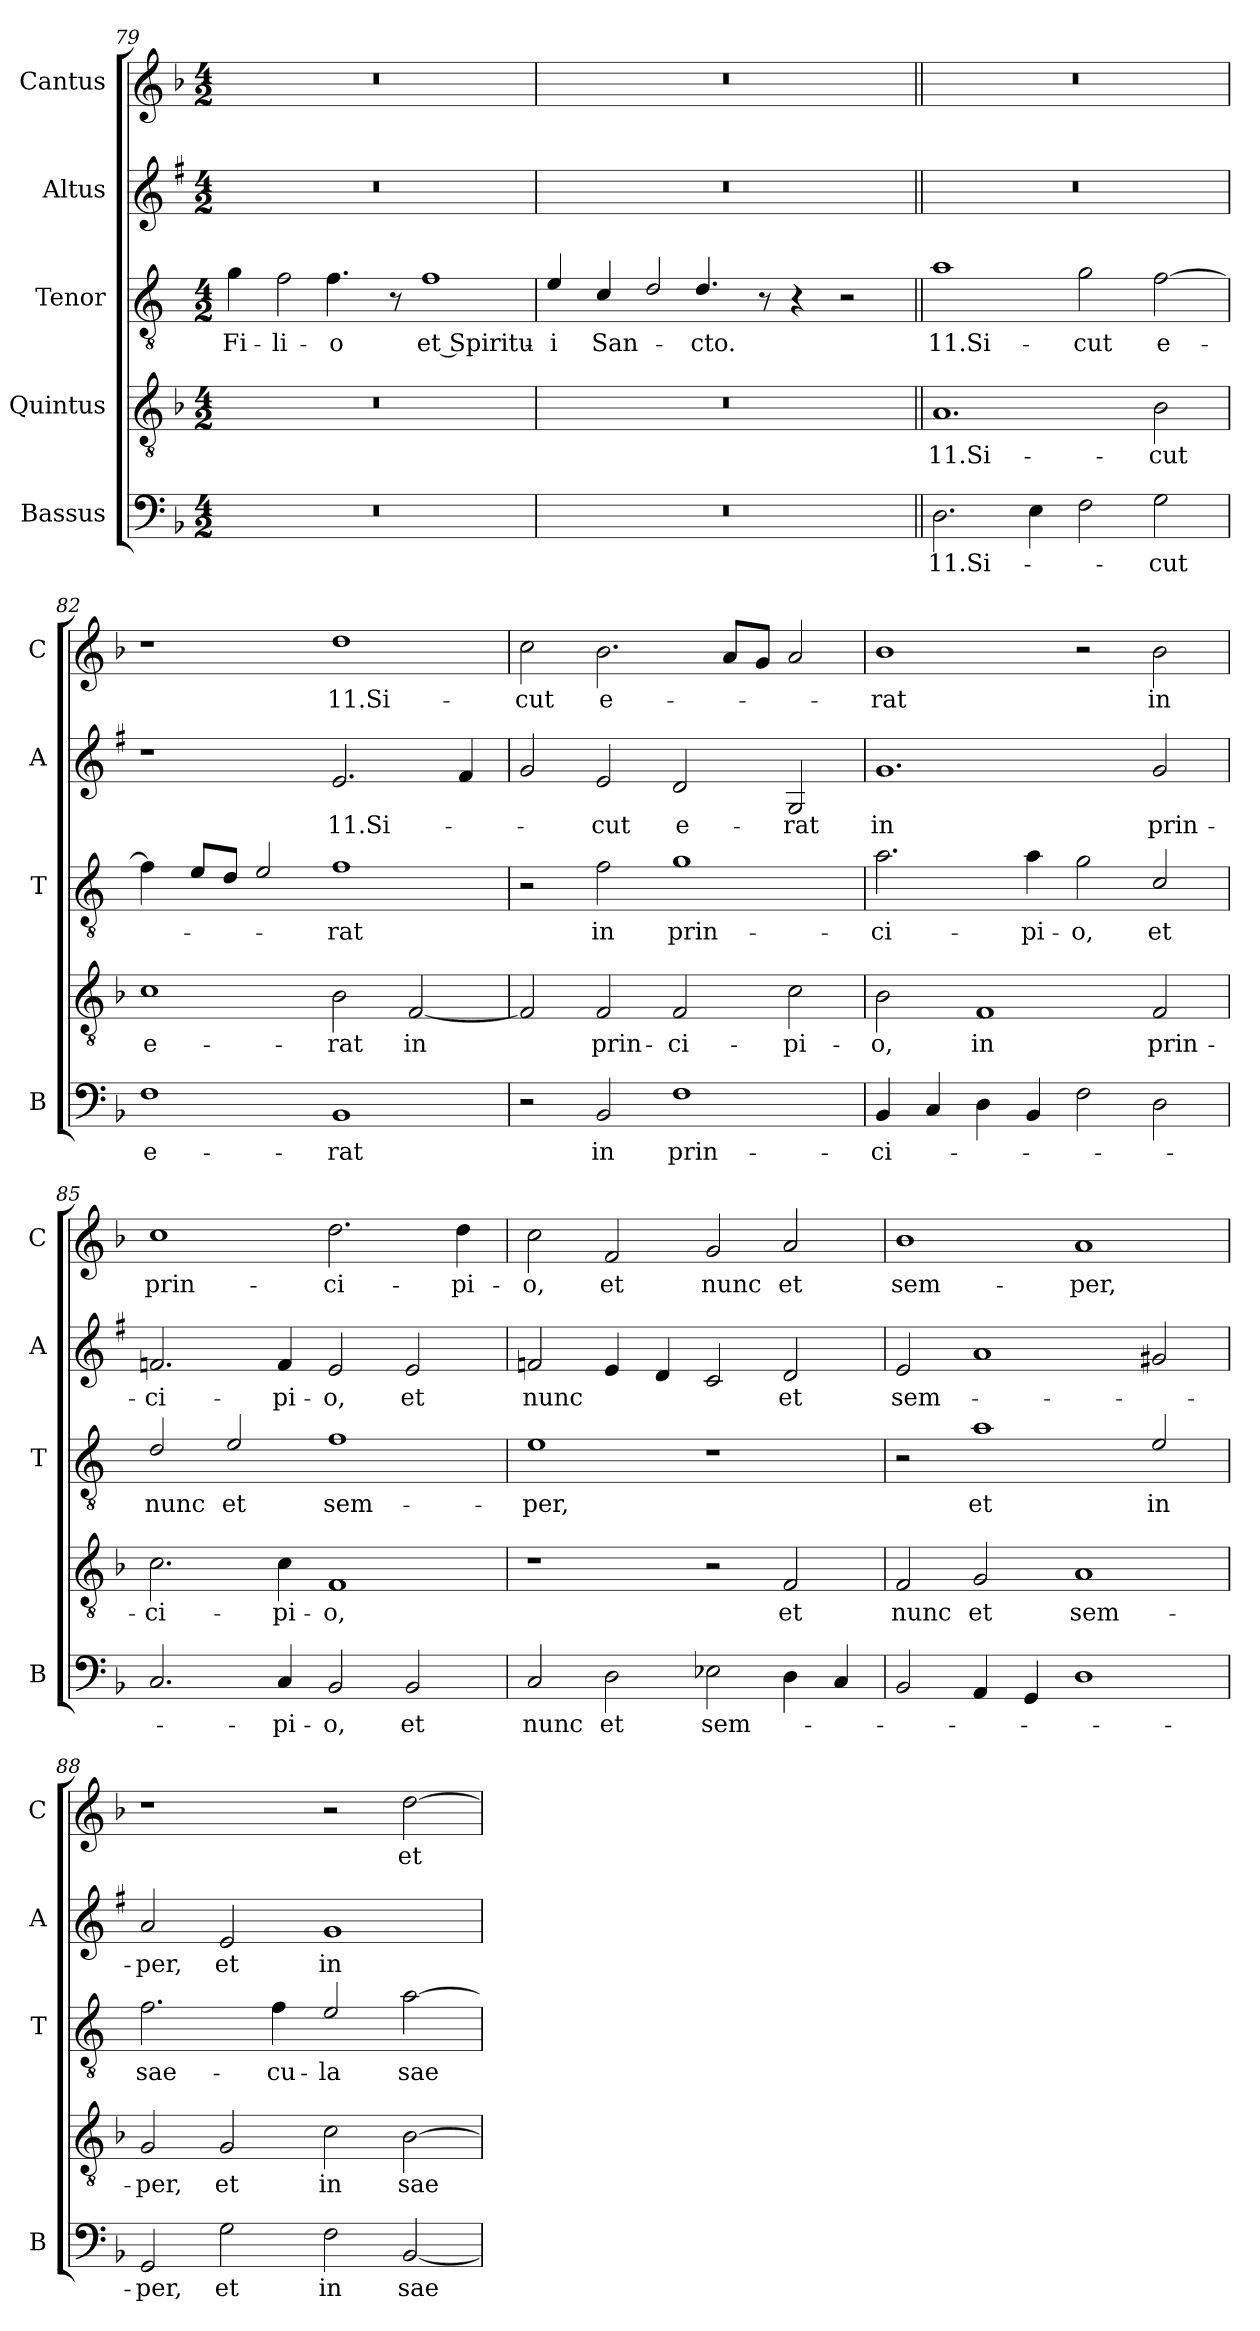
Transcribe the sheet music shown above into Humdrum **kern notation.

**kern	**text	**kern	**text	**kern	**text	**kern	**text	**kern	**text
*part5	*part5	*part4	*part4	*part3	*part3	*part2	*part2	*part1	*part1
*staff5	*staff5	*staff4	*staff4	*staff3	*staff3	*staff2	*staff2	*staff1	*staff1
*I"Bassus	*	*I"Quintus	*	*I"Tenor	*	*I"Altus	*	*I"Cantus	*
*I'B	*	*	*	*I'T	*	*I'A	*	*I'C	*
*clefF4	*	*clefGv2	*	*clefGv2	*	*clefG2	*	*clefG2	*
*	*	*	*	*ITrd4c7	*	*ITrd1c2	*	*	*
*k[b-]	*	*k[b-]	*	*k[b-]	*	*k[b-]	*	*k[b-]	*
*F:	*	*F:	*	*F:	*	*F:	*	*F:	*
*M4/2	*	*M4/2	*	*M4/2	*	*M4/2	*	*M4/2	*
=79	=79	=79	=79	=79	=79	=79	=79	=79	=79
!	!	!	!	!	!LO:LY:b	!	!	!	!
0r	.	0r	.	4c\	Fi-	0r	.	0r	.
!	!	!	!	!LO:N:head=open	!LO:LY:b	!	!	!	!
.	.	.	.	4B-\	-li-	.	.	.	.
!	!	!	!	!	!LO:LY:b	!	!	!	!
.	.	.	.	4.B-\	-o	.	.	.	.
.	.	.	.	8r	.	.	.	.	.
!	!	!	!	!	!LO:LY:b	!	!	!	!
.	.	.	.	1B-	et Spiritu-	.	.	.	.
=80	=80	=80	=80	=80	=80	=80	=80	=80	=80
!	!	!	!	!	!LO:LY:b	!	!	!	!
0r	.	0r	.	4A/	-i	0r	.	0r	.
!	!	!	!	!	!LO:LY:b	!	!	!	!
.	.	.	.	4F/	San-	.	.	.	.
!	!	!	!	!LO:N:head=open	!	!	!	!	!
.	.	.	.	4G/	.	.	.	.	.
!	!	!	!	!	!LO:LY:b	!	!	!	!
.	.	.	.	4.G/	-cto.	.	.	.	.
.	.	.	.	8r	.	.	.	.	.
.	.	.	.	4r	.	.	.	.	.
.	.	.	.	2r	.	.	.	.	.
!!LO:LB:g=z
=81||	=81||	=81||	=81||	=81||	=81||	=81||	=81||	=81||	=81||
!	!LO:LY:b	!	!LO:LY:b	!	!LO:LY:b	!	!	!	!
2.D\	11.Si-	1.A	11.Si-	1d	11.Si-	0r	.	0r	.
4E\	.	.	.	.	.	.	.	.	.
!	!	!	!	!	!LO:LY:b	!	!	!	!
2F\	.	.	.	2c\	-cut	.	.	.	.
!	!LO:LY:b	!	!LO:LY:b	!	!LO:LY:b	!	!	!	!
2G\	-cut	2B-\	-cut	[2B-\	e-	.	.	.	.
=82	=82	=82	=82	=82	=82	=82	=82	=82	=82
!	!LO:LY:b	!	!LO:LY:b	!	!	!	!	!	!
1F	e-	1c	e-	4B-\]	.	1r	.	1r	.
.	.	.	.	8A/L	.	.	.	.	.
.	.	.	.	8G/J	.	.	.	.	.
.	.	.	.	2A/	.	.	.	.	.
!	!LO:LY:b	!	!LO:LY:b	!	!LO:LY:b	!	!LO:LY:b	!	!LO:LY:b
1BB-	-rat	2B-\	-rat	1B-	-rat	2.d/	11.Si-	1dd	11.Si-
!	!	!	!LO:LY:b	!	!	!	!	!	!
.	.	[2F/	in	.	.	.	.	.	.
.	.	.	.	.	.	4e/	.	.	.
=83	=83	=83	=83	=83	=83	=83	=83	=83	=83
!	!	!	!	!	!	!	!	!	!LO:LY:b
2r	.	2F/]	.	2r	.	2f/	.	2cc\	-cut
!	!LO:LY:b	!	!LO:LY:b	!	!LO:LY:b	!	!LO:LY:b	!	!LO:LY:b
2BB-/	in	2F/	prin-	2B-\	in	2d/	-cut	2.b-\	e-
!	!LO:LY:b	!	!LO:LY:b	!	!LO:LY:b	!	!LO:LY:b	!	!
1F	prin-	2F/	-ci-	1c	prin-	2c/	e-	.	.
.	.	.	.	.	.	.	.	8a/L	.
.	.	.	.	.	.	.	.	8g/J	.
!	!	!	!LO:LY:b	!	!	!	!LO:LY:b	!	!
.	.	2c\	-pi-	.	.	2F/	-rat	2a/	.
=84	=84	=84	=84	=84	=84	=84	=84	=84	=84
!	!LO:LY:b	!	!LO:LY:b	!	!LO:LY:b	!	!LO:LY:b	!	!LO:LY:b
4BB-/	-ci-	2B-\	-o,	2.d\	-ci-	1.f	in	1b-	-rat
4C/	.	.	.	.	.	.	.	.	.
!	!	!	!LO:LY:b	!	!	!	!	!	!
4D\	.	1F	in	.	.	.	.	.	.
!	!	!	!	!	!LO:LY:b	!	!	!	!
4BB-/	.	.	.	4d\	-pi-	.	.	.	.
!	!	!	!	!	!LO:LY:b	!	!	!	!
2F\	.	.	.	2c\	-o,	.	.	2r	.
!	!	!	!LO:LY:b	!	!LO:LY:b	!	!LO:LY:b	!	!LO:LY:b
2D\	.	2F/	prin-	2F/	et	2f/	prin-	2b-\	in
=85	=85	=85	=85	=85	=85	=85	=85	=85	=85
!	!	!	!LO:LY:b	!	!LO:LY:b	!	!LO:LY:b	!	!LO:LY:b
2.C/	.	2.c\	-ci-	2G/	nunc	2.e-X/	-ci-	1cc	prin-
!	!	!	!	!	!LO:LY:b	!	!	!	!
.	.	.	.	2A/	et	.	.	.	.
!	!LO:LY:b	!	!LO:LY:b	!	!	!	!LO:LY:b	!	!
4C/	-pi-	4c\	-pi-	.	.	4e-/	-pi-	.	.
!	!LO:LY:b	!	!LO:LY:b	!	!LO:LY:b	!	!LO:LY:b	!	!LO:LY:b
2BB-/	-o,	1F	-o,	1B-	sem-	2d/	-o,	2.dd\	-ci-
!	!LO:LY:b	!	!	!	!	!	!LO:LY:b	!	!
2BB-/	et	.	.	.	.	2d/	et	.	.
!	!	!	!	!	!	!	!	!	!LO:LY:b
.	.	.	.	.	.	.	.	4dd\	-pi-
=86	=86	=86	=86	=86	=86	=86	=86	=86	=86
!	!LO:LY:b	!	!	!	!LO:LY:b	!	!LO:LY:b	!	!LO:LY:b
2C/	nunc	1r	.	1A	-per,	2e-X/	nunc	2cc\	-o,
!	!LO:LY:b	!	!	!	!	!	!	!	!LO:LY:b
2D\	et	.	.	.	.	4d/	.	2f/	et
.	.	.	.	.	.	4c/	.	.	.
!	!LO:LY:b	!	!	!	!	!	!	!	!LO:LY:b
2E-X\	sem-	2r	.	1r	.	2B-/	.	2g/	nunc
!	!	!	!LO:LY:b	!	!	!	!LO:LY:b	!	!LO:LY:b
4D\	.	2F/	et	.	.	2c/	et	2a/	et
4C/	.	.	.	.	.	.	.	.	.
!!LO:LB:g=z
=87	=87	=87	=87	=87	=87	=87	=87	=87	=87
!	!	!	!LO:LY:b	!	!	!	!LO:LY:b	!	!LO:LY:b
2BB-/	.	2F/	nunc	2r	.	2d/	sem-	1b-	sem-
!	!	!	!LO:LY:b	!	!LO:LY:b	!	!	!	!
4AA/	.	2G/	et	1d	et	1g	.	.	.
4GG/	.	.	.	.	.	.	.	.	.
!	!	!	!LO:LY:b	!	!	!	!	!	!LO:LY:b
1D	.	1A	sem-	.	.	.	.	1a	-per,
!	!	!	!	!	!LO:LY:b	!	!	!	!
.	.	.	.	2A/	in	2f#X/	.	.	.
=88	=88	=88	=88	=88	=88	=88	=88	=88	=88
!	!LO:LY:b	!	!LO:LY:b	!	!LO:LY:b	!	!LO:LY:b	!	!
2GG/	-per,	2G/	-per,	2.B-\	sae-	2g/	-per,	1r	.
!	!LO:LY:b	!	!LO:LY:b	!	!	!	!LO:LY:b	!	!
2G\	et	2G/	et	.	.	2d/	et	.	.
!	!	!	!	!	!LO:LY:b	!	!	!	!
.	.	.	.	4B-\	-cu-	.	.	.	.
!	!LO:LY:b	!	!LO:LY:b	!	!LO:LY:b	!	!LO:LY:b	!	!
2F\	in	2c\	in	2A/	-la	1f	in	2r	.
!	!LO:LY:b	!	!LO:LY:b	!	!LO:LY:b	!	!	!	!LO:LY:b
[2BB-/	sae-	[2B-\	sae-	[2d\	sae	.	.	[2dd\	et
=	=	=	=	=	=	=	=	=	=
*-	*-	*-	*-	*-	*-	*-	*-	*-	*-
